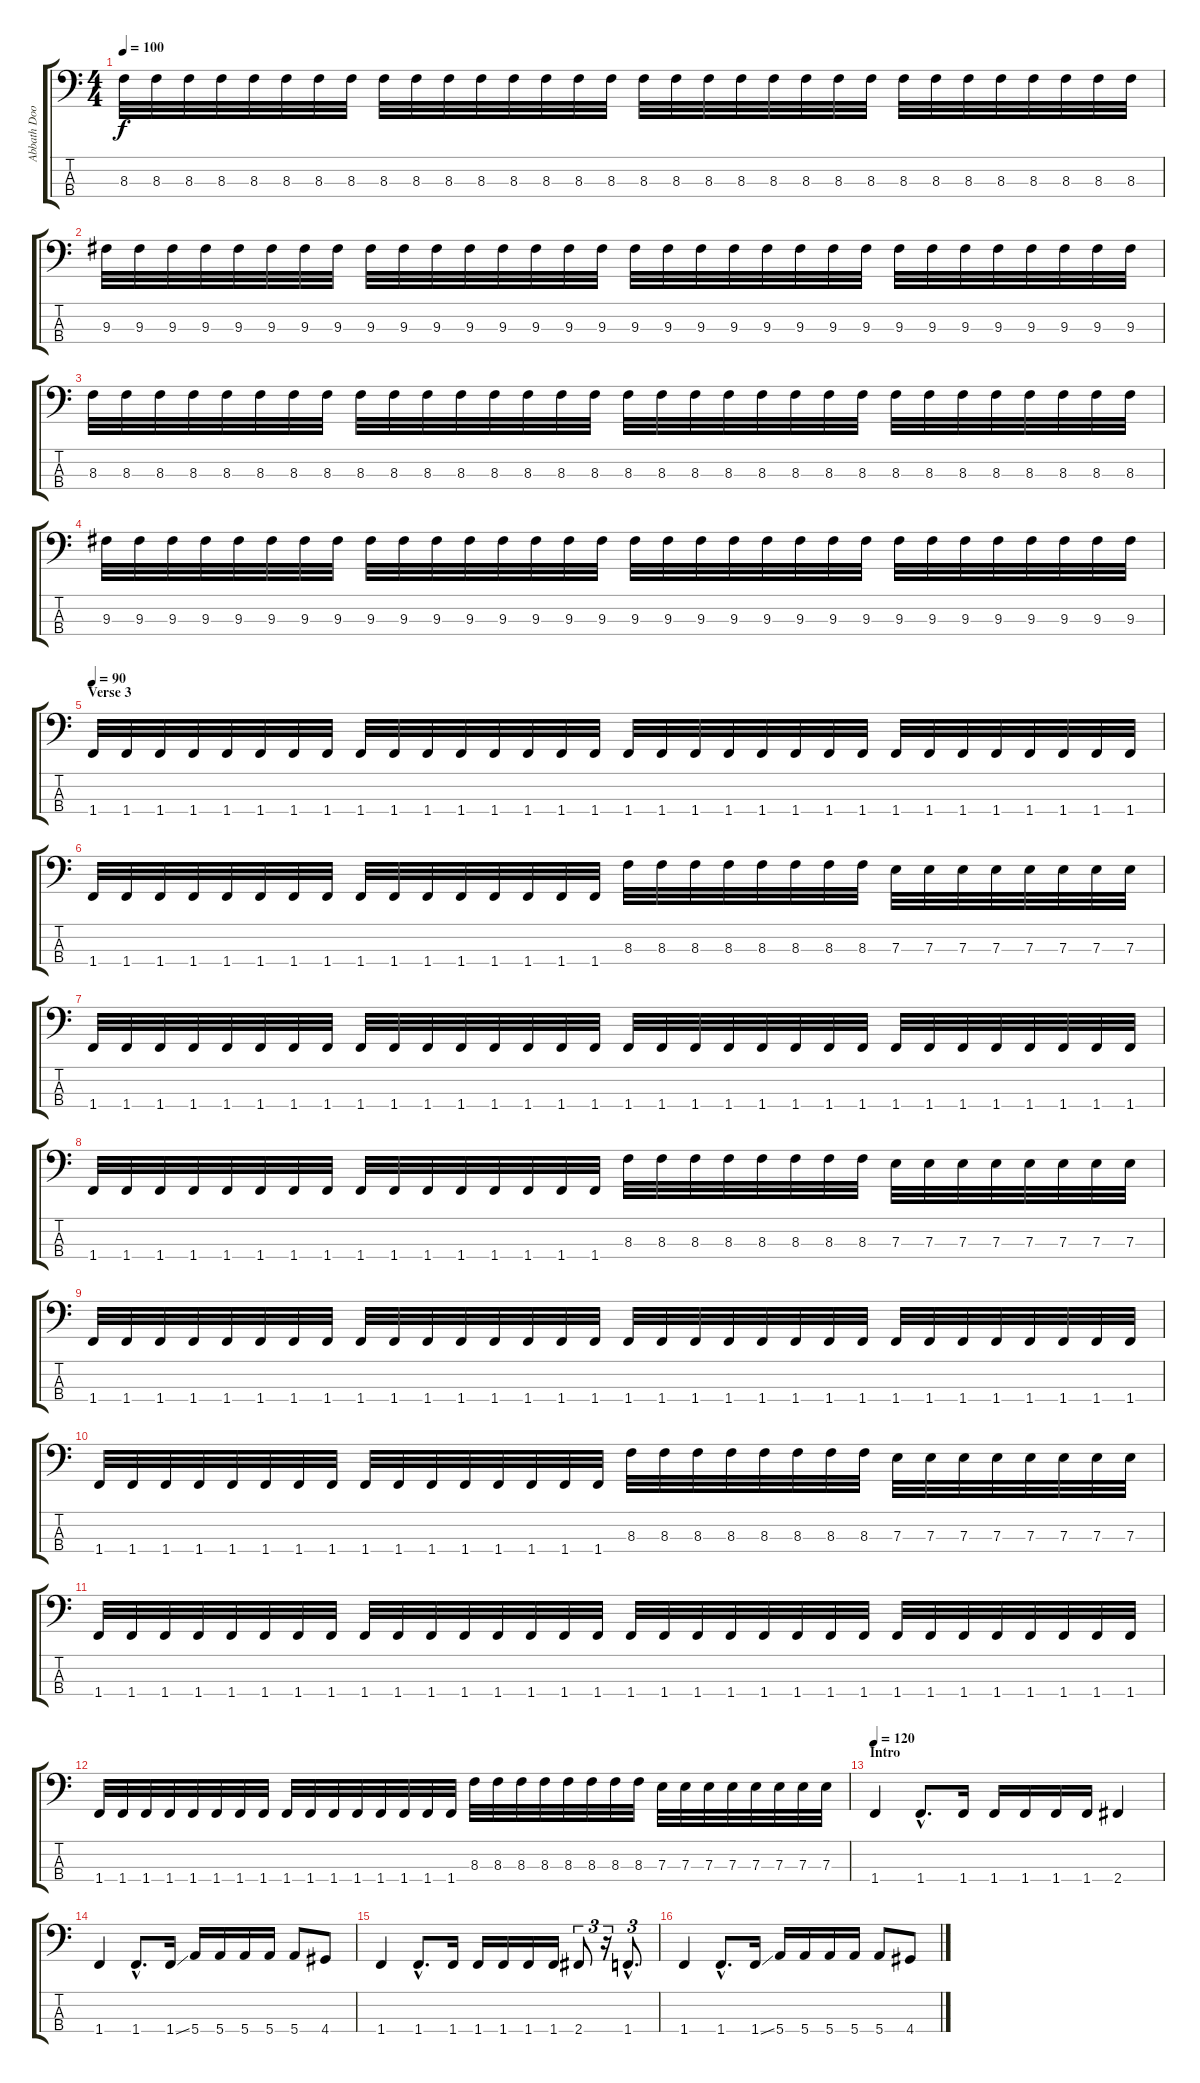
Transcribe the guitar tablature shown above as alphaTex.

\track ("Abbath Doom Occulta" "Abbath Doo") {instrument electricbasspick}
\staff {score tabs}
\tuning (G2 D2 A1 E1) {hide}
\ts (4 4)
\tempo 100
\clef f4
\ks c
8.3.32{dy f} 8.3.32 8.3.32 8.3.32 8.3.32 8.3.32 8.3.32 8.3.32 8.3.32 8.3.32 8.3.32 8.3.32 8.3.32 8.3.32 8.3.32 8.3.32 8.3.32 8.3.32 8.3.32 8.3.32 8.3.32 8.3.32 8.3.32 8.3.32 8.3.32 8.3.32 8.3.32 8.3.32 8.3.32 8.3.32 8.3.32 8.3.32 |
9.3.32 9.3.32 9.3.32 9.3.32 9.3.32 9.3.32 9.3.32 9.3.32 9.3.32 9.3.32 9.3.32 9.3.32 9.3.32 9.3.32 9.3.32 9.3.32 9.3.32 9.3.32 9.3.32 9.3.32 9.3.32 9.3.32 9.3.32 9.3.32 9.3.32 9.3.32 9.3.32 9.3.32 9.3.32 9.3.32 9.3.32 9.3.32 |
8.3.32 8.3.32 8.3.32 8.3.32 8.3.32 8.3.32 8.3.32 8.3.32 8.3.32 8.3.32 8.3.32 8.3.32 8.3.32 8.3.32 8.3.32 8.3.32 8.3.32 8.3.32 8.3.32 8.3.32 8.3.32 8.3.32 8.3.32 8.3.32 8.3.32 8.3.32 8.3.32 8.3.32 8.3.32 8.3.32 8.3.32 8.3.32 |
9.3.32 9.3.32 9.3.32 9.3.32 9.3.32 9.3.32 9.3.32 9.3.32 9.3.32 9.3.32 9.3.32 9.3.32 9.3.32 9.3.32 9.3.32 9.3.32 9.3.32 9.3.32 9.3.32 9.3.32 9.3.32 9.3.32 9.3.32 9.3.32 9.3.32 9.3.32 9.3.32 9.3.32 9.3.32 9.3.32 9.3.32 9.3.32 |
\section ("" "Verse 3")
\tempo 90
1.4.32 1.4.32 1.4.32 1.4.32 1.4.32 1.4.32 1.4.32 1.4.32 1.4.32 1.4.32 1.4.32 1.4.32 1.4.32 1.4.32 1.4.32 1.4.32 1.4.32 1.4.32 1.4.32 1.4.32 1.4.32 1.4.32 1.4.32 1.4.32 1.4.32 1.4.32 1.4.32 1.4.32 1.4.32 1.4.32 1.4.32 1.4.32 |
1.4.32 1.4.32 1.4.32 1.4.32 1.4.32 1.4.32 1.4.32 1.4.32 1.4.32 1.4.32 1.4.32 1.4.32 1.4.32 1.4.32 1.4.32 1.4.32 8.3.32 8.3.32 8.3.32 8.3.32 8.3.32 8.3.32 8.3.32 8.3.32 7.3.32 7.3.32 7.3.32 7.3.32 7.3.32 7.3.32 7.3.32 7.3.32 |
1.4.32 1.4.32 1.4.32 1.4.32 1.4.32 1.4.32 1.4.32 1.4.32 1.4.32 1.4.32 1.4.32 1.4.32 1.4.32 1.4.32 1.4.32 1.4.32 1.4.32 1.4.32 1.4.32 1.4.32 1.4.32 1.4.32 1.4.32 1.4.32 1.4.32 1.4.32 1.4.32 1.4.32 1.4.32 1.4.32 1.4.32 1.4.32 |
1.4.32 1.4.32 1.4.32 1.4.32 1.4.32 1.4.32 1.4.32 1.4.32 1.4.32 1.4.32 1.4.32 1.4.32 1.4.32 1.4.32 1.4.32 1.4.32 8.3.32 8.3.32 8.3.32 8.3.32 8.3.32 8.3.32 8.3.32 8.3.32 7.3.32 7.3.32 7.3.32 7.3.32 7.3.32 7.3.32 7.3.32 7.3.32 |
1.4.32 1.4.32 1.4.32 1.4.32 1.4.32 1.4.32 1.4.32 1.4.32 1.4.32 1.4.32 1.4.32 1.4.32 1.4.32 1.4.32 1.4.32 1.4.32 1.4.32 1.4.32 1.4.32 1.4.32 1.4.32 1.4.32 1.4.32 1.4.32 1.4.32 1.4.32 1.4.32 1.4.32 1.4.32 1.4.32 1.4.32 1.4.32 |
1.4.32 1.4.32 1.4.32 1.4.32 1.4.32 1.4.32 1.4.32 1.4.32 1.4.32 1.4.32 1.4.32 1.4.32 1.4.32 1.4.32 1.4.32 1.4.32 8.3.32 8.3.32 8.3.32 8.3.32 8.3.32 8.3.32 8.3.32 8.3.32 7.3.32 7.3.32 7.3.32 7.3.32 7.3.32 7.3.32 7.3.32 7.3.32 |
1.4.32 1.4.32 1.4.32 1.4.32 1.4.32 1.4.32 1.4.32 1.4.32 1.4.32 1.4.32 1.4.32 1.4.32 1.4.32 1.4.32 1.4.32 1.4.32 1.4.32 1.4.32 1.4.32 1.4.32 1.4.32 1.4.32 1.4.32 1.4.32 1.4.32 1.4.32 1.4.32 1.4.32 1.4.32 1.4.32 1.4.32 1.4.32 |
1.4.32 1.4.32 1.4.32 1.4.32 1.4.32 1.4.32 1.4.32 1.4.32 1.4.32 1.4.32 1.4.32 1.4.32 1.4.32 1.4.32 1.4.32 1.4.32 8.3.32 8.3.32 8.3.32 8.3.32 8.3.32 8.3.32 8.3.32 8.3.32 7.3.32 7.3.32 7.3.32 7.3.32 7.3.32 7.3.32 7.3.32 7.3.32 |
\section ("" "Intro")
\tempo 120
1.4.4 1.4{hac}.8{d} 1.4.16 1.4.16 1.4.16 1.4.16 1.4.16 2.4.4 |
1.4.4 1.4{hac}.8{d} 1.4{ss}.16 5.4.16 5.4.16 5.4.16 5.4.16 5.4.8 4.4.8 |
1.4.4 1.4{hac}.8{d} 1.4.16 1.4.16 1.4.16 1.4.16 1.4.16 2.4.8{tu (3 2)} r.16{tu (3 2)} 1.4{hac}.8{d tu (3 2)} |
1.4.4 1.4{hac}.8{d} 1.4{ss}.16 5.4.16 5.4.16 5.4.16 5.4.16 5.4.8 4.4.8
